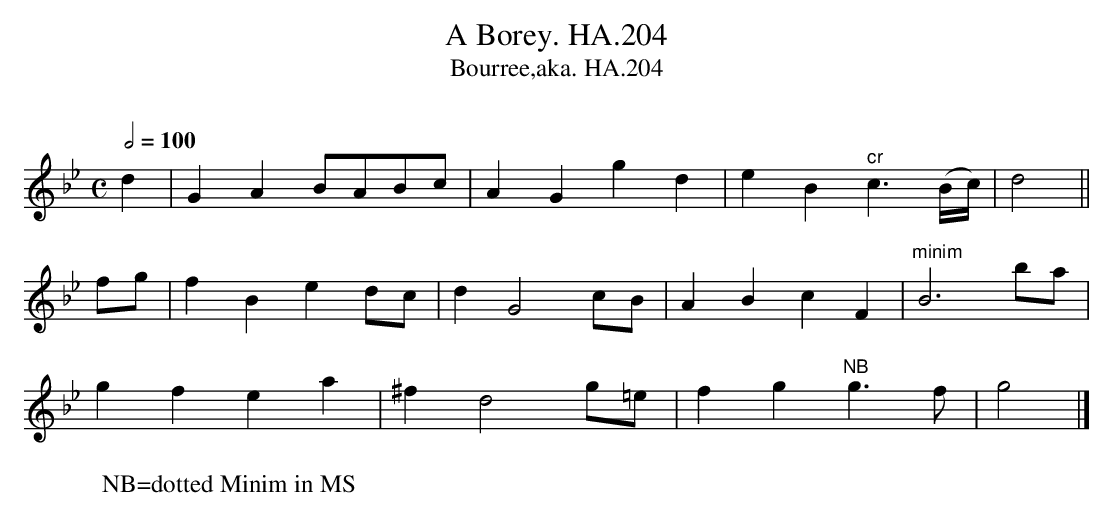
X:1
T:Borey. HA.204, A
T:Bourree,aka. HA.204
M:C
L:1/8
Q:1/2=100
O:
K:Bb
d2|G2A2 BABc|A2G2g2d2|e2B2"^cr"c3(B/2c/2)|d4||
fg|f2B2e2 dc|d2G4 cB|A2B2c2F2|"^minim"B6 ba|
g2f2e2a2|^f2d4 g=e|f2g2"^NB"g3f|g4|]
W:NB=dotted Minim in MS
